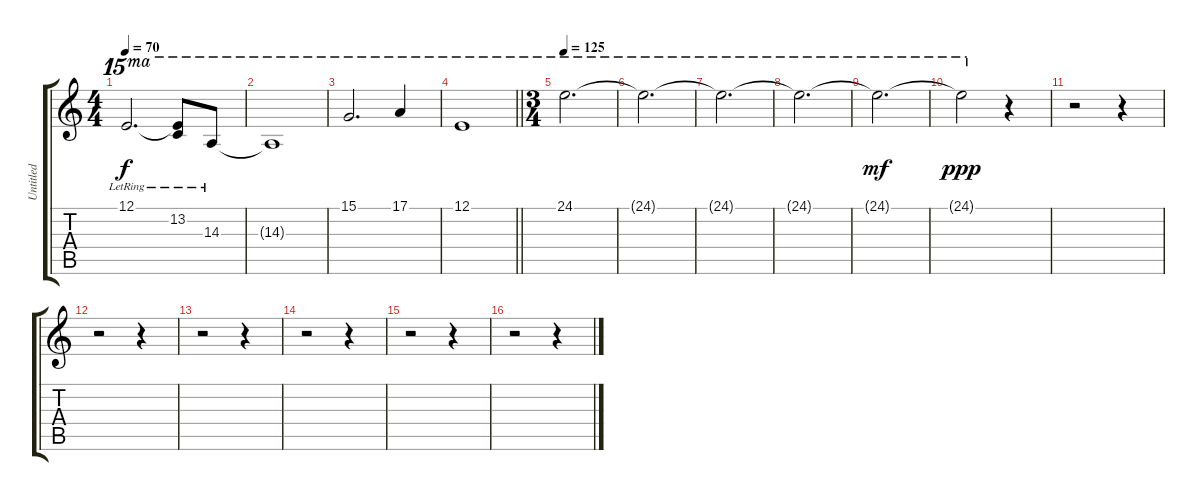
\track ("Untitled" "Untitled") {instrument pad2warm}
\staff {score tabs}
\tuning (E5 B4 G4 D4 A3 E3) {hide}
\ts (4 4)
\tempo 70
\clef g2
\ks c
12.1{lr}.2{d ot 15ma dy f instrument pad2warm} (12.1{t} 13.2{lr}).8{ot 15ma} 14.3{lr}.8{ot 15ma} |
14.3{t}.1{ot 15ma} |
15.1.2{d ot 15ma} 17.1.4{ot 15ma} |
\barLineRight lightlight
12.1.1{ot 15ma} |
\ts (3 4)
\tempo 125
24.1.2{d ot 15ma} |
24.1{t}.2{d ot 15ma} |
24.1{t}.2{d ot 15ma} |
24.1{t}.2{d ot 15ma} |
24.1{t}.2{d ot 15ma dy mf} |
24.1{t}.2{ot 15ma dy ppp} r.4 |
r.2 r.4 |
r.2 r.4 |
r.2 r.4 |
r.2 r.4 |
r.2 r.4 |
r.2 r.4
